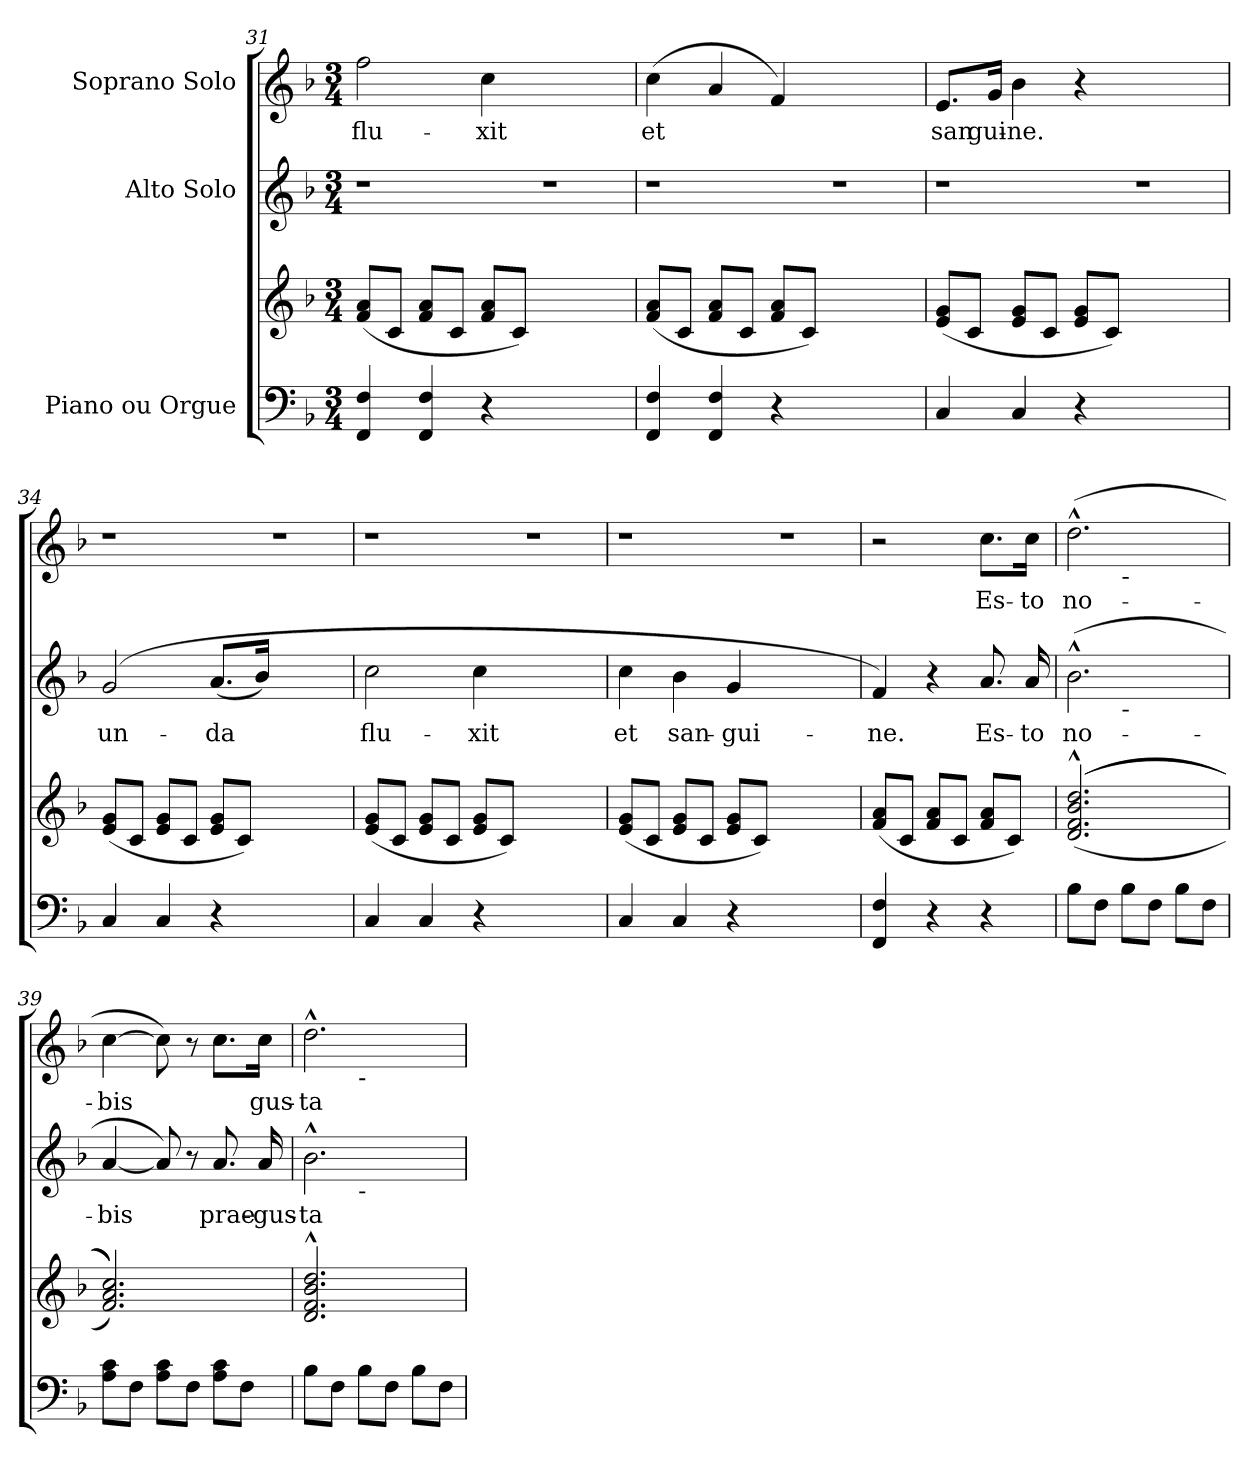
**kern	**kern	**kern	**text	**kern	**text
*part3	*part3	*part2	*part2	*part1	*part1
*staff4	*staff3	*staff2	*staff2	*staff1	*staff1
*I"Piano  ou         Orgue	*	*I"Alto Solo	*	*I"Soprano Solo	*
*clefF4	*clefG2	*clefG2	*	*clefG2	*
*k[b-]	*k[b-]	*k[b-]	*	*k[b-]	*
*F:	*F:	*F:	*	*F:	*
*M3/4	*M3/4	*M3/4	*	*M3/4	*
=31	=31	=31	=31	=31	=31
!	!	!LO:N:vis=1	!	!	!
!	!	!	!	!	!LO:LY:b:color=#000000
4FFi/ 4Fi	(8fi/ 8aiL	2.r	.	2ffi\	flu-
.	8ci/J	.	.	.	.
4FFi/ 4Fi	8fi/ 8aiL	.	.	.	.
.	8ci/J	.	.	.	.
!	!	!	!	!	!LO:LY:b:color=#000000
4r	8fi/ 8aiL	.	.	4cci\	-xit
.	8ci/J)	.	.	.	.
!	!	!LO:N:vis=1	!	!	!
2.ryy	2.ryy	2.r	.	2.ryy	.
=32	=32	=32	=32	=32	=32
!	!	!LO:N:vis=1	!	!	!
!	!	!	!	!	!LO:LY:b:color=#000000
4FFi/ 4Fi	(8fi/ 8aiL	2.r	.	(4cci\	et
.	8ci/J	.	.	.	.
4FFi/ 4Fi	8fi/ 8aiL	.	.	4ai/	.
.	8ci/J	.	.	.	.
4r	8fi/ 8aiL	.	.	4fi/)	.
.	8ci/J)	.	.	.	.
!	!	!LO:N:vis=1	!	!	!
2.ryy	2.ryy	2.r	.	2.ryy	.
=33	=33	=33	=33	=33	=33
!	!	!LO:N:vis=1	!	!	!
!	!	!	!	!	!LO:LY:b:color=#000000
4Ci/	(8ei/ 8giL	2.r	.	8.ei/L	san-
.	8ci/J	.	.	.	.
!	!	!	!	!	!LO:LY:b:color=#000000
.	.	.	.	16gi/Jk	-gui-
!	!	!	!	!	!LO:LY:b:color=#000000
4Ci/	8ei/ 8giL	.	.	4b-i\	-ne.
.	8ci/J	.	.	.	.
4r	8ei/ 8giL	.	.	4r	.
.	8ci/J)	.	.	.	.
!	!	!LO:N:vis=1	!	!	!
2.ryy	2.ryy	2.r	.	2.ryy	.
=34	=34	=34	=34	=34	=34
!	!	!	!LO:LY:b:color=#000000	!LO:N:vis=1	!
4Ci/	(8ei/ 8giL	(2gi/	un-	2.r	.
.	8ci/J	.	.	.	.
4Ci/	8ei/ 8giL	.	.	.	.
.	8ci/J	.	.	.	.
!	!	!	!LO:LY:b:color=#000000	!	!
4r	8ei/ 8giL	(8.ai/L	-da	.	.
.	8ci/J)	.	.	.	.
.	.	16b-i/Jk)	.	.	.
!	!	!	!	!LO:N:vis=1	!
2.ryy	2.ryy	2.ryy	.	2.r	.
=35	=35	=35	=35	=35	=35
!	!	!	!LO:LY:b:color=#000000	!LO:N:vis=1	!
4Ci/	(8ei/ 8giL	2cci\	flu-	2.r	.
.	8ci/J	.	.	.	.
4Ci/	8ei/ 8giL	.	.	.	.
.	8ci/J	.	.	.	.
!	!	!	!LO:LY:b:color=#000000	!	!
4r	8ei/ 8giL	4cci\	-xit	.	.
.	8ci/J)	.	.	.	.
!	!	!	!	!LO:N:vis=1	!
2.ryy	2.ryy	2.ryy	.	2.r	.
=36	=36	=36	=36	=36	=36
!	!	!	!LO:LY:b:color=#000000	!LO:N:vis=1	!
4Ci/	(8ei/ 8giL	4cci\	et	2.r	.
.	8ci/J	.	.	.	.
!	!	!	!LO:LY:b:color=#000000	!	!
4Ci/	8ei/ 8giL	4b-i\	san-	.	.
.	8ci/J	.	.	.	.
!	!	!	!LO:LY:b:color=#000000	!	!
4r	8ei/ 8giL	4gi/	-gui-	.	.
.	8ci/J)	.	.	.	.
!	!	!	!	!LO:N:vis=1	!
2.ryy	2.ryy	2.ryy	.	2.r	.
=37	=37	=37	=37	=37	=37
!	!	!	!LO:LY:b:color=#000000	!	!
4FFi/ 4Fi	(8fi/ 8aiL	4fi/)	-ne.	2r	.
.	8ci/J	.	.	.	.
4r	8fi/ 8aiL	4r	.	.	.
.	8ci/J	.	.	.	.
!	!	!	!LO:LY:b:color=#000000	!	!
!	!	!	!	!	!LO:LY:b:color=#000000
4r	8fi/ 8aiL	8.ai/	Es-	8.cci\L	Es-
.	8ci/J)	.	.	.	.
!	!	!	!LO:LY:b:color=#000000	!	!
!	!	!	!	!	!LO:LY:b:color=#000000
.	.	16ai/	-to	16cci\Jk	-to
!!LO:LB:g=z
=38	=38	=38	=38	=38	=38
!	!	!	!LO:LY:b:color=#000000	!	!
!	!	!	!	!	!LO:LY:b:color=#000000
*	*	*^	*	*^	*
8B-i\L	(((2.di/^^ 2.fi^^ 2.b-i^^ 2.ddi^^	(2.b-^^i\	4ryy	no-	(2.dd^^i\	4ryy	no-
8Fi\J	.	.	.	.	.	.	.
!	!	!	!	!	!	!LO:TX:b:t=-	!
!	!	!	!LO:TX:b:t=-	!	!	!	!
8B-i\L	.	.	2ryy	.	.	2ryy	.
8Fi\J	.	.	.	.	.	.	.
8B-i\L	.	.	.	.	.	.	.
8Fi\J	.	.	.	.	.	.	.
*	*	*v	*v	*	*	*	*
*	*	*	*	*v	*v	*
=39	=39	=39	=39	=39	=39
*	*	*^	*	*^	*
!	!	!	!	!LO:LY:b:color=#000000	!	!	!
*	*	*v	*v	*	*	*	*
*	*	*	*	*v	*v	*
*	*	*^	*	*^	*
!	!	!	!	!	!	!	!LO:LY:b:color=#000000
*	*	*v	*v	*	*	*	*
*	*	*	*	*v	*v	*
8Ai\ 8ciL	2.fi/ 2.ai 2.cci)))	[4ai/	-bis	[4cci\	-bis
8Fi\J	.	.	.	.	.
8Ai\ 8ciL	.	8ai/])	.	8cci\])	.
!	!	!	!	!	!LO:LY:b:color=#000000
8Fi\J	.	8r	.	8r	prae-
!	!	!	!LO:LY:b:color=#000000	!	!
8Ai\ 8ciL	.	8.ai/	prae-	8.cci\L	.
8Fi\J	.	.	.	.	.
!	!	!	!LO:LY:b:color=#000000	!	!
!	!	!	!	!	!LO:LY:b:color=#000000
.	.	16ai/	-gus-	16cci\Jk	-gus-
=40	=40	=40	=40	=40	=40
!	!	!	!LO:LY:b:color=#000000	!	!
!	!	!	!	!	!LO:LY:b:color=#000000
*	*	*^	*	*^	*
8B-i\L	2.di/^^ 2.fi^^ 2.b-i^^ 2.ddi^^	2.b-^^i\	4ryy	-ta-	2.dd^^i\	4ryy	-ta-
8Fi\J	.	.	.	.	.	.	.
!	!	!	!	!	!	!LO:TX:b:t=-	!
!	!	!	!LO:TX:b:t=-	!	!	!	!
8B-i\L	.	.	2ryy	.	.	2ryy	.
8Fi\J	.	.	.	.	.	.	.
8B-i\L	.	.	.	.	.	.	.
8Fi\J	.	.	.	.	.	.	.
*	*	*v	*v	*	*	*	*
*	*	*	*	*v	*v	*
=	=	=	=	=	=
*-	*-	*-	*-	*-	*-
